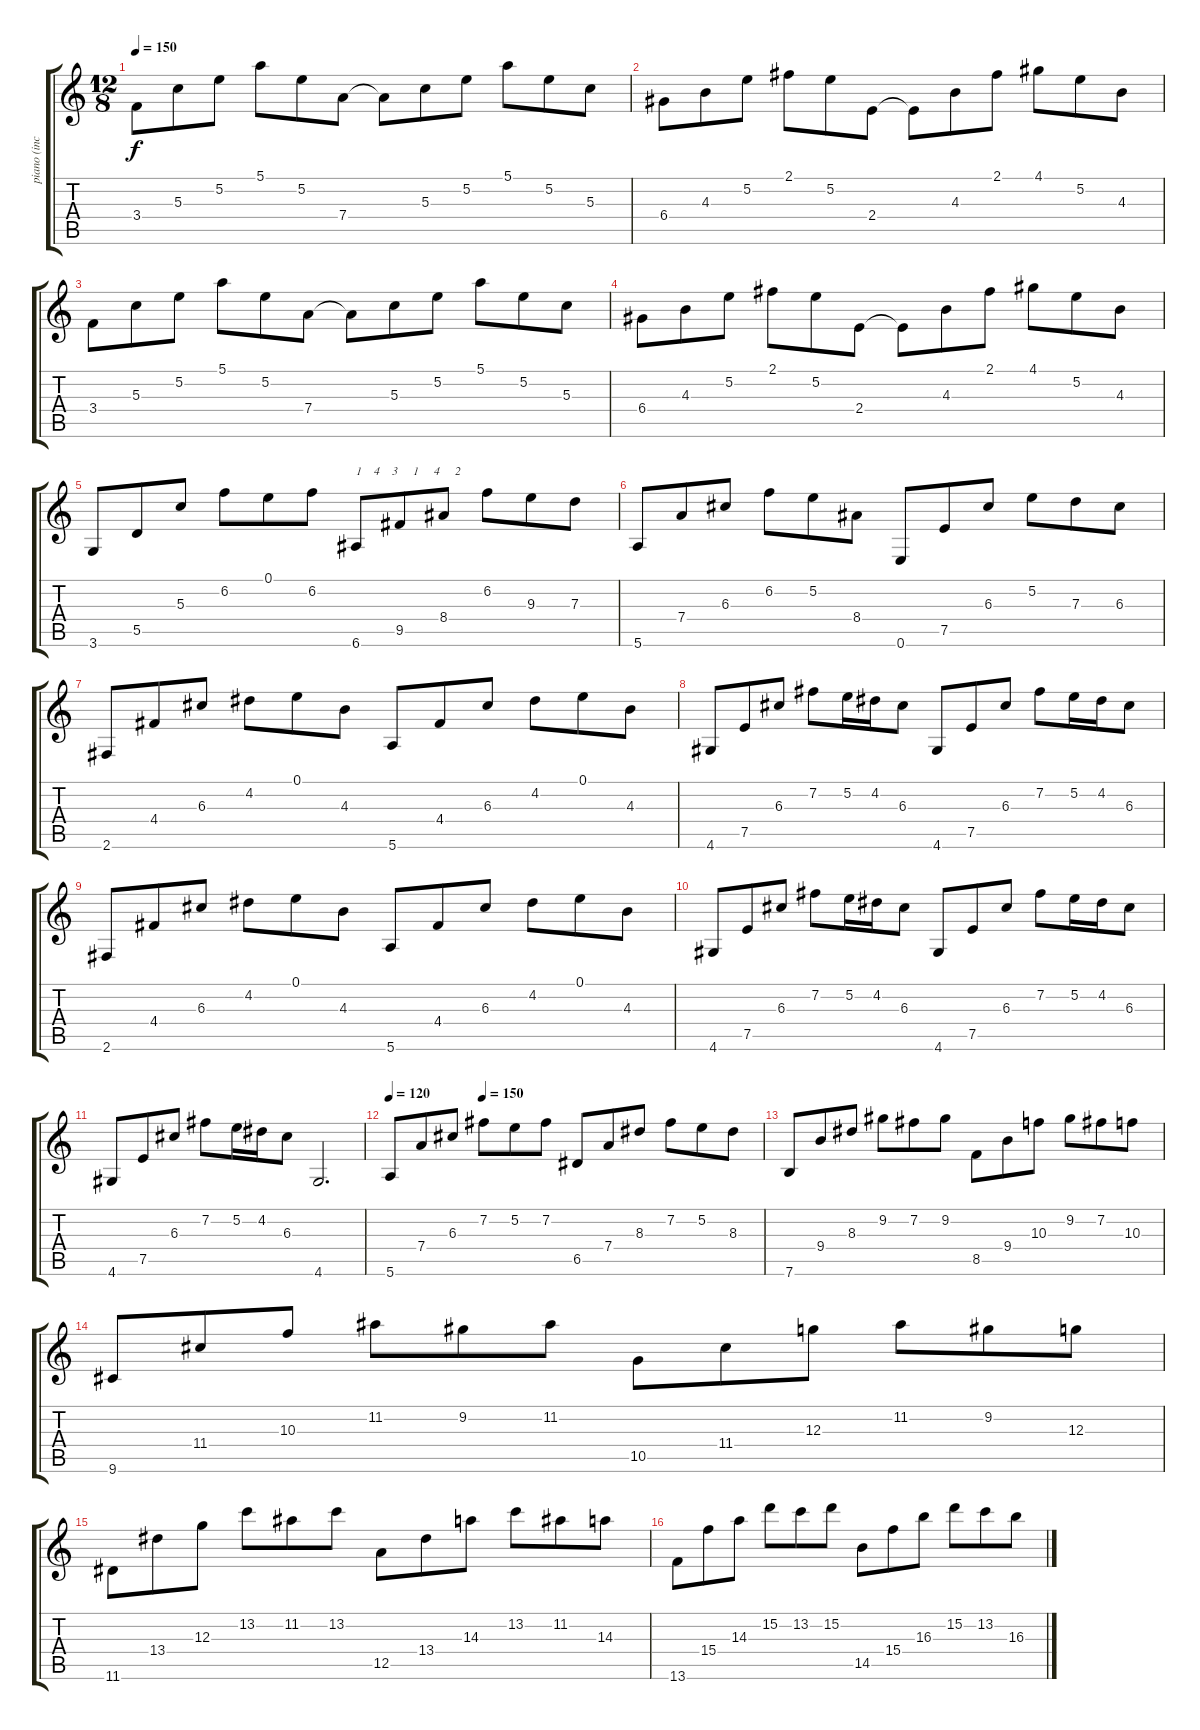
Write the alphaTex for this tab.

\track ("piano (incomplet)" "piano (inc") {instrument acousticgrandpiano}
\staff {score tabs}
\tuning (E5 B4 G4 D4 A3 E3) {hide}
\ts (12 8)
\tempo 150
\clef g2
\ks c
3.4.8{dy f} 5.3.8 5.2.8 5.1.8 5.2.8 7.4.8 7.4{t}.8 5.3.8 5.2.8 5.1.8 5.2.8 5.3.8 |
6.4.8 4.3.8 5.2.8 2.1.8 5.2.8 2.4.8 2.4{t}.8 4.3.8 2.1.8 4.1.8 5.2.8 4.3.8 |
3.4.8 5.3.8 5.2.8 5.1.8 5.2.8 7.4.8 7.4{t}.8 5.3.8 5.2.8 5.1.8 5.2.8 5.3.8 |
6.4.8 4.3.8 5.2.8 2.1.8 5.2.8 2.4.8 2.4{t}.8 4.3.8 2.1.8 4.1.8 5.2.8 4.3.8 |
3.6.8 5.5.8 5.3.8 6.2.8 0.1.8 6.2.8 6.6.8{txt "1    4    3     1     4     2"} 9.5.8 8.4.8 6.2.8 9.3.8 7.3.8 |
5.6.8 7.4.8 6.3.8 6.2.8 5.2.8 8.4.8 0.6.8 7.5.8 6.3.8 5.2.8 7.3.8 6.3.8 |
2.6.8 4.4.8 6.3.8 4.2.8 0.1.8 4.3.8 5.6.8 4.4.8 6.3.8 4.2.8 0.1.8 4.3.8 |
4.6.8 7.5.8 6.3.8 7.2.8 5.2.16 4.2.16 6.3.8 4.6.8 7.5.8 6.3.8 7.2.8 5.2.16 4.2.16 6.3.8 |
2.6.8 4.4.8 6.3.8 4.2.8 0.1.8 4.3.8 5.6.8 4.4.8 6.3.8 4.2.8 0.1.8 4.3.8 |
4.6.8 7.5.8 6.3.8 7.2.8 5.2.16 4.2.16 6.3.8 4.6.8 7.5.8 6.3.8 7.2.8 5.2.16 4.2.16 6.3.8 |
4.6.8 7.5.8 6.3.8 7.2.8 5.2.16 4.2.16 6.3.8 4.6.2{d} |
\tempo 120
\tempo (150 0.25)
5.6.8 7.4.8 6.3.8 7.2.8 5.2.8 7.2.8 6.5.8 7.4.8 8.3.8 7.2.8 5.2.8 8.3.8 |
7.6.8 9.4.8 8.3.8 9.2.8 7.2.8 9.2.8 8.5.8 9.4.8 10.3.8 9.2.8 7.2.8 10.3.8 |
9.6.8 11.4.8 10.3.8 11.2.8 9.2.8 11.2.8 10.5.8 11.4.8 12.3.8 11.2.8 9.2.8 12.3.8 |
11.6.8 13.4.8 12.3.8 13.2.8 11.2.8 13.2.8 12.5.8 13.4.8 14.3.8 13.2.8 11.2.8 14.3.8 |
13.6.8 15.4.8 14.3.8 15.2.8 13.2.8 15.2.8 14.5.8 15.4.8 16.3.8 15.2.8 13.2.8 16.3.8
